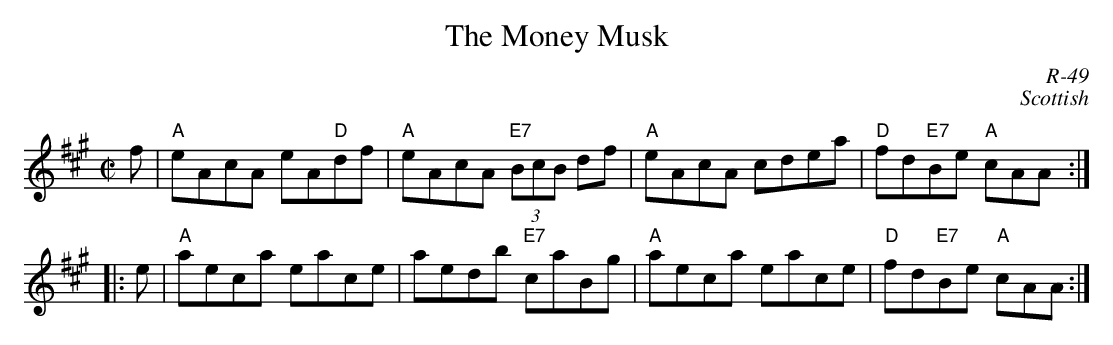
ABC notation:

X:1
T: Money Musk, The
C: R-49
C: Scottish
M: C|
K: A
f| "A"eAcA eA"D"df| "A"eAcA "E7"(3BcB df| "A"eAcA cdea| "D"fd"E7"Be "A"cAA :|
|:\
e| "A"aeca eace| aedb "E7"caBg| "A"aeca eace| "D"fd"E7"Be "A"cAA :|
